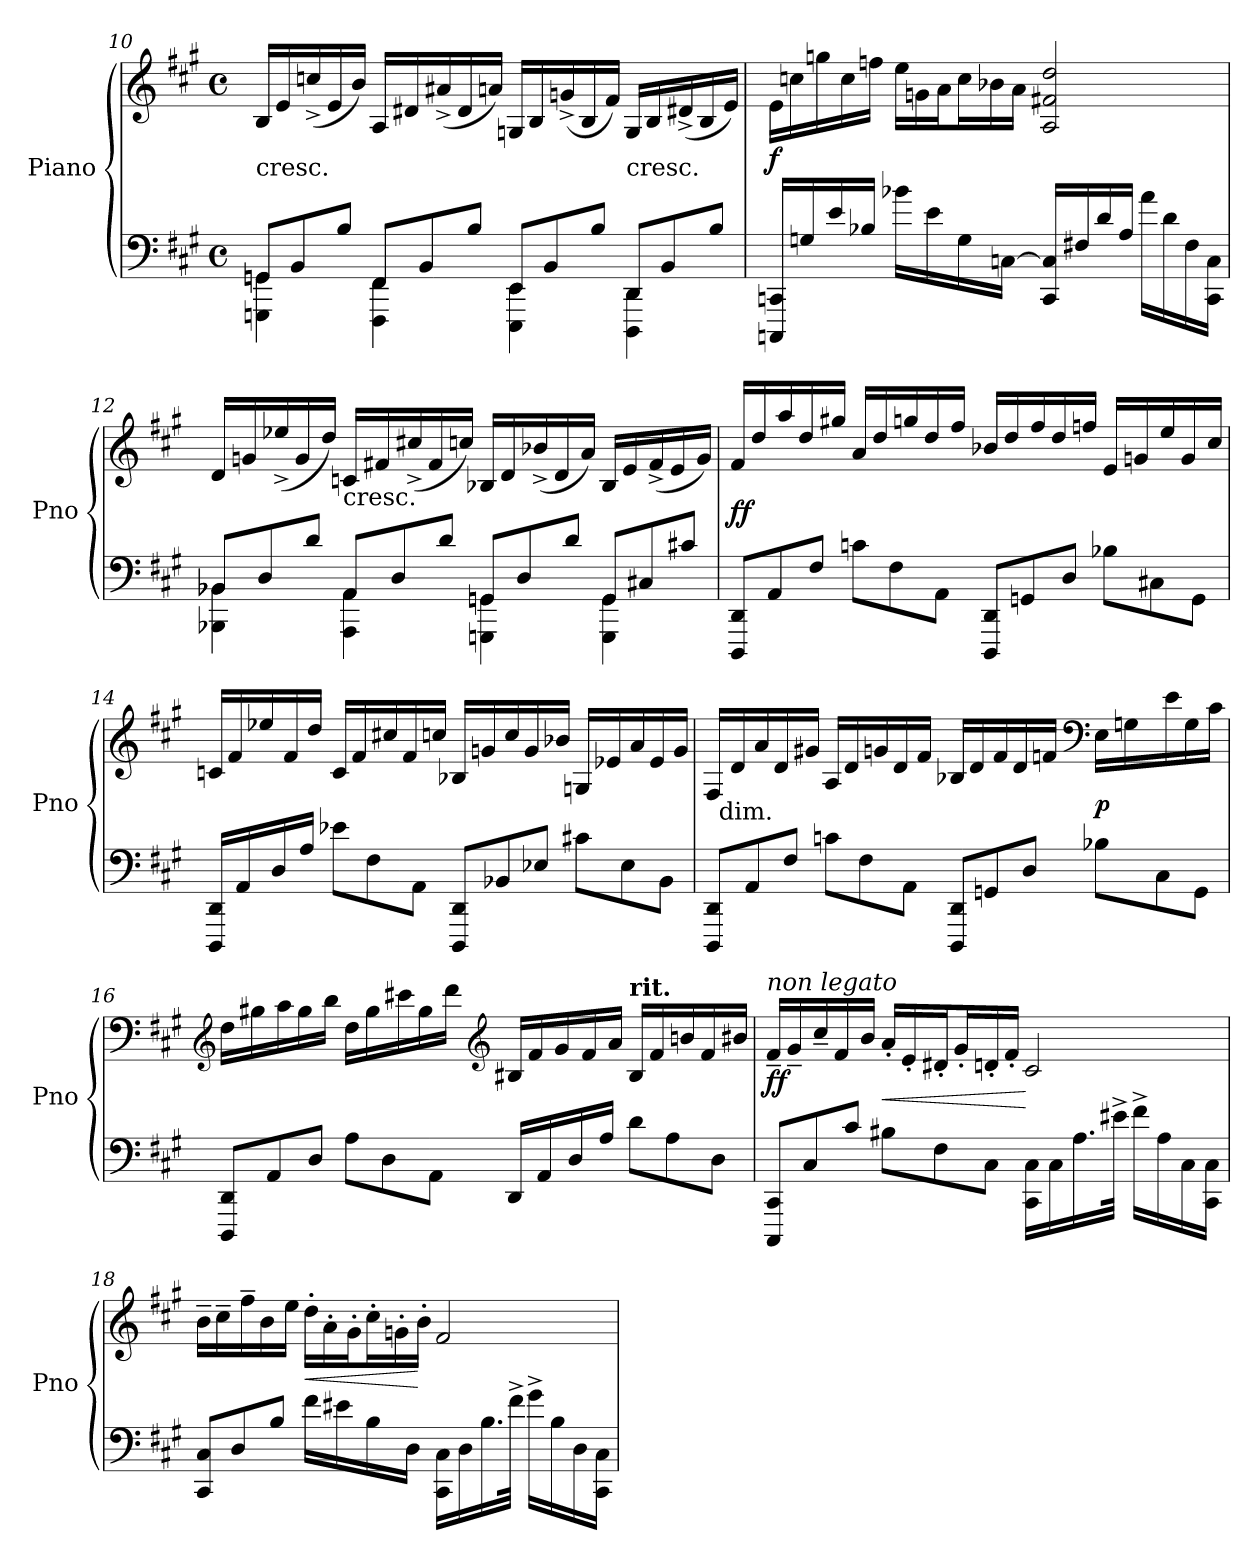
**kern	**kern	**dynam
*part1	*part1	*part1
*staff2	*staff1	*staff1/2
*I"Piano	*	*
*I'Pno	*	*
*clefF4	*clefG2	*
*k[f#c#g#]	*k[f#c#g#]	*
*f#:	*f#:	*
*M4/4	*M4/4	*
*met(c)	*met(c)	*
*Xtuplet	*Xtuplet	*
=10	=10	=10
*^	*	*
!	!	!LO:TX:c:t=cresc.	!
12GGnL	4GGGn 4GGn	20BLL	.
.	.	20e	.
12BB	.	.	.
.	.	(>20ccn^>	.
.	.	20e	.
12BJ	.	.	.
.	.	20bJJ)	.
12FF#L	4FFF# 4FF#	20ALL	.
.	.	20d#X	.
12BB	.	.	.
.	.	(>20a#X^>	.
.	.	20d#	.
12BJ	.	.	.
.	.	20anJJ)	.
12EEL	4EEE 4EE	20GnLL	.
.	.	20B	.
12BB	.	.	.
.	.	(>20gn^>	.
.	.	20B	.
12BJ	.	.	.
.	.	20f#JJ)	.
!	!	!LO:TX:c:t=cresc.	!
12DDL	4DDD 4DD	20GLL	.
.	.	20B	.
12BB	.	.	.
.	.	(>20d#X^>	.
.	.	20B	.
12BJ	.	.	.
.	.	20eJJ)	.
*v	*v	*	*
=11	=11	=11
16CCCn 16CCnLL	20eLL	f
.	20ccn	.
16Gn	.	.
.	20ggn	.
16e	.	.
.	20cc	.
16B-XJJ	.	.
.	20ffnJJ	.
16b-XLL	24eeLL	.
.	24gn	.
16e	.	.
.	24aJ	.
16G	24ccL	.
.	24b-X	.
[16CnJJ	.	.
.	24aJJ	.
16CC 16C]LL	2A 2f#X 2dd	.
16F#X	.	.
16d	.	.
16AJJ	.	.
16aLL	.	.
16d	.	.
16F#	.	.
16CC 16CJJ	.	.
=12	=12	=12
*^	*	*
12BB-XL	4BBB-X 4BB-X	20dLL	.
.	.	20gn	.
12D	.	.	.
.	.	(>20ee-X^>	.
.	.	20g	.
12dJ	.	.	.
.	.	20ddJJ)	.
!	!	!LO:TX:c:t=cresc.	!
12AAL	4AAA 4AA	20cnLL	.
.	.	20f#X	.
12D	.	.	.
.	.	(>20cc#X^>	.
.	.	20f#	.
12dJ	.	.	.
.	.	20ccnJJ)	.
12GGnL	4GGGn 4GGn	20B-XLL	.
.	.	20d	.
12D	.	.	.
.	.	(>20b-X^>	.
.	.	20d	.
12dJ	.	.	.
.	.	20aJJ)	.
12GGL	4GGG 4GG	20B-LL	.
.	.	20e	.
12C#X	.	.	.
.	.	(>20f#^>	.
.	.	20e	.
12c#XJ	.	.	.
.	.	20gJJ)	.
*v	*v	*	*
=13	=13	=13
12DDD 12DDL	20f#/LL	ff
.	20dd/	.
12AA	.	.
.	20aa/	.
.	20dd/	.
12F#J	.	.
.	20gg#X/JJ	.
12cnL	20a/LL	.
.	20dd/	.
12F#	.	.
.	20ggn/	.
.	20dd/	.
12AAJ	.	.
.	20ff#/JJ	.
12DDD 12DDL	20b-X/LL	.
.	20dd/	.
12GGn	.	.
.	20ff#/	.
.	20dd/	.
12DJ	.	.
.	20ffn/JJ	.
12B-XL	20eLL	.
.	20gn	.
12C#X	.	.
.	20ee	.
.	20g	.
12GGJ	.	.
.	20cc#JJ	.
=14	=14	=14
16DDD 16DDLL	20cnLL	.
.	20f#	.
16AA	.	.
.	20ee-X	.
16D	.	.
.	20f#	.
16AJJ	.	.
.	20ddJJ	.
12e-XL	20cLL	.
.	20f#	.
12F#	.	.
.	20cc#X	.
.	20f#	.
12AAJ	.	.
.	20ccnJJ	.
12DDD 12DDL	20B-XLL	.
.	20gn	.
12BB-X	.	.
.	20cc	.
.	20g	.
12E-XJ	.	.
.	20b-XJJ	.
12c#XL	20GnLL	.
.	20e-X	.
12E-	.	.
.	20a	.
.	20e-	.
12BB-J	.	.
.	20gJJ	.
=15	=15	=15
*	*^	*
12DDD 12DDL	20F#LL	40ryy	.
!	!	!LO:TX:c:t=dim.	!
.	.	5%4ryy	.
.	20d	.	.
12AA	.	.	.
.	20a	.	.
.	20d	.	.
12F#J	.	.	.
.	20g#XJJ	.	.
12cnL	20ALL	.	.
.	20d	.	.
12F#	.	.	.
.	20gn	.	.
.	20d	.	.
12AAJ	.	.	.
.	20f#JJ	.	.
12DDD 12DDL	20B-XLL	.	.
.	20d	.	.
12GGn	.	.	.
.	20f#	.	.
.	20d	.	.
12DJ	.	.	.
.	20fnJJ	.	.
*	*clefF4	*	*
12B-XL	20ELL	.	p
.	20Gn	.	.
.	.	10..ryy	.
12C#	.	.	.
.	20e	.	.
.	20G	.	.
12GGJ	.	.	.
.	20c#JJ	.	.
=16	=16	=16	=16
!	!LO:TX:c:t=cresc. molto	!	!
*	*v	*v	*
12DDD 12DDL	20F#LL	.
.	20B#X	.
12AA	.	.
.	20c#	.
.	20B#	.
12DJ	.	.
.	20dJJ	.
12AL	20F#LL	.
.	20B#	.
12D	.	.
.	20e#X	.
.	20B#	.
12AAJ	.	.
.	20f#JJ	.
*	*clefG2	*
16DDLL	20B#XLL	.
.	20f#	.
16AA	.	.
.	20g#	.
16D	.	.
.	20f#	.
16AJJ	.	.
.	20aJJ	.
!	!LO:TX:a:B:t=rit.	!
12dL	20B#LL	.
.	20f#	.
12A	.	.
.	20bn	.
.	20f#	.
12DJ	.	.
.	20b#XJJ	.
=17	=17	=17
!	!LO:TX:a:i:t=non legato	!
12CCC# 12CC#L	20f#~LL	ff
.	20g#~	.
12C#	.	.
.	20cc#~	.
.	20f#	.
12c#J	.	.
.	20bJJ	.
12B#XL	24a'LL	<
.	24e'	.
12F#	24d#X'J	.
.	24g#'L	.
12C#J	24dn'	.
.	24f#'JJ	.
16CC# 16C#LL	2c#	[
16C#	.	.
16.A	.	.
32e#X^JJk	.	.
16f#^LL	.	.
16A	.	.
16C#	.	.
16CC# 16C#JJ	.	.
=18	=18	=18
12CC# 12C#L	20b~LL	.
.	20cc#~	.
12D	.	.
.	20ff#~	.
.	20b	.
12BJ	.	.
.	20eeJJ	.
16f#LL	24dd'LL	<
.	24a'	.
16e#X	.	.
.	24g#'J	.
16B	24cc#'L	.
.	24gn'	.
16DJJ	.	.
.	24b'JJ	[
16CC# 16C#LL	2f#	.
16D	.	.
16.B	.	.
32f#^JJk	.	.
16g#^LL	.	.
16B	.	.
16D	.	.
16CC# 16C#JJ	.	.
=	=	=
*-	*-	*-
